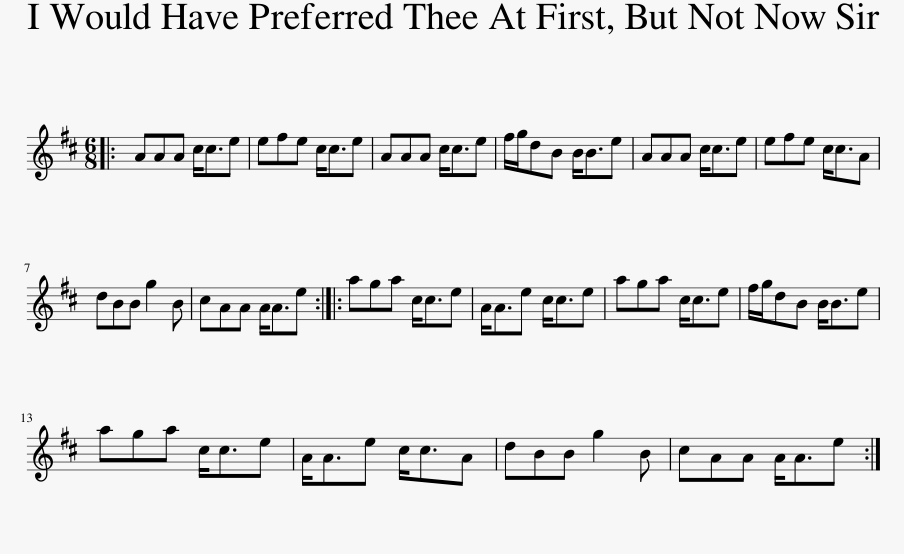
X:1
L:1/8
M:6/8
I:linebreak $
K:D
V:1 treble
V:1
|: AAA c<ce | efe c<ce | AAA c<ce | f/g/dB B<Be | AAA c<ce | %5
 efe c<cA |$ dBB g2 B | cAA A<Ae :: aga c<ce | A<Ae c<ce | %10
 aga c<ce | f/g/dB B<Be |$ aga c<ce | A<Ae c<cA | dBB g2 B | %15
 cAA A<Ae :| %16
